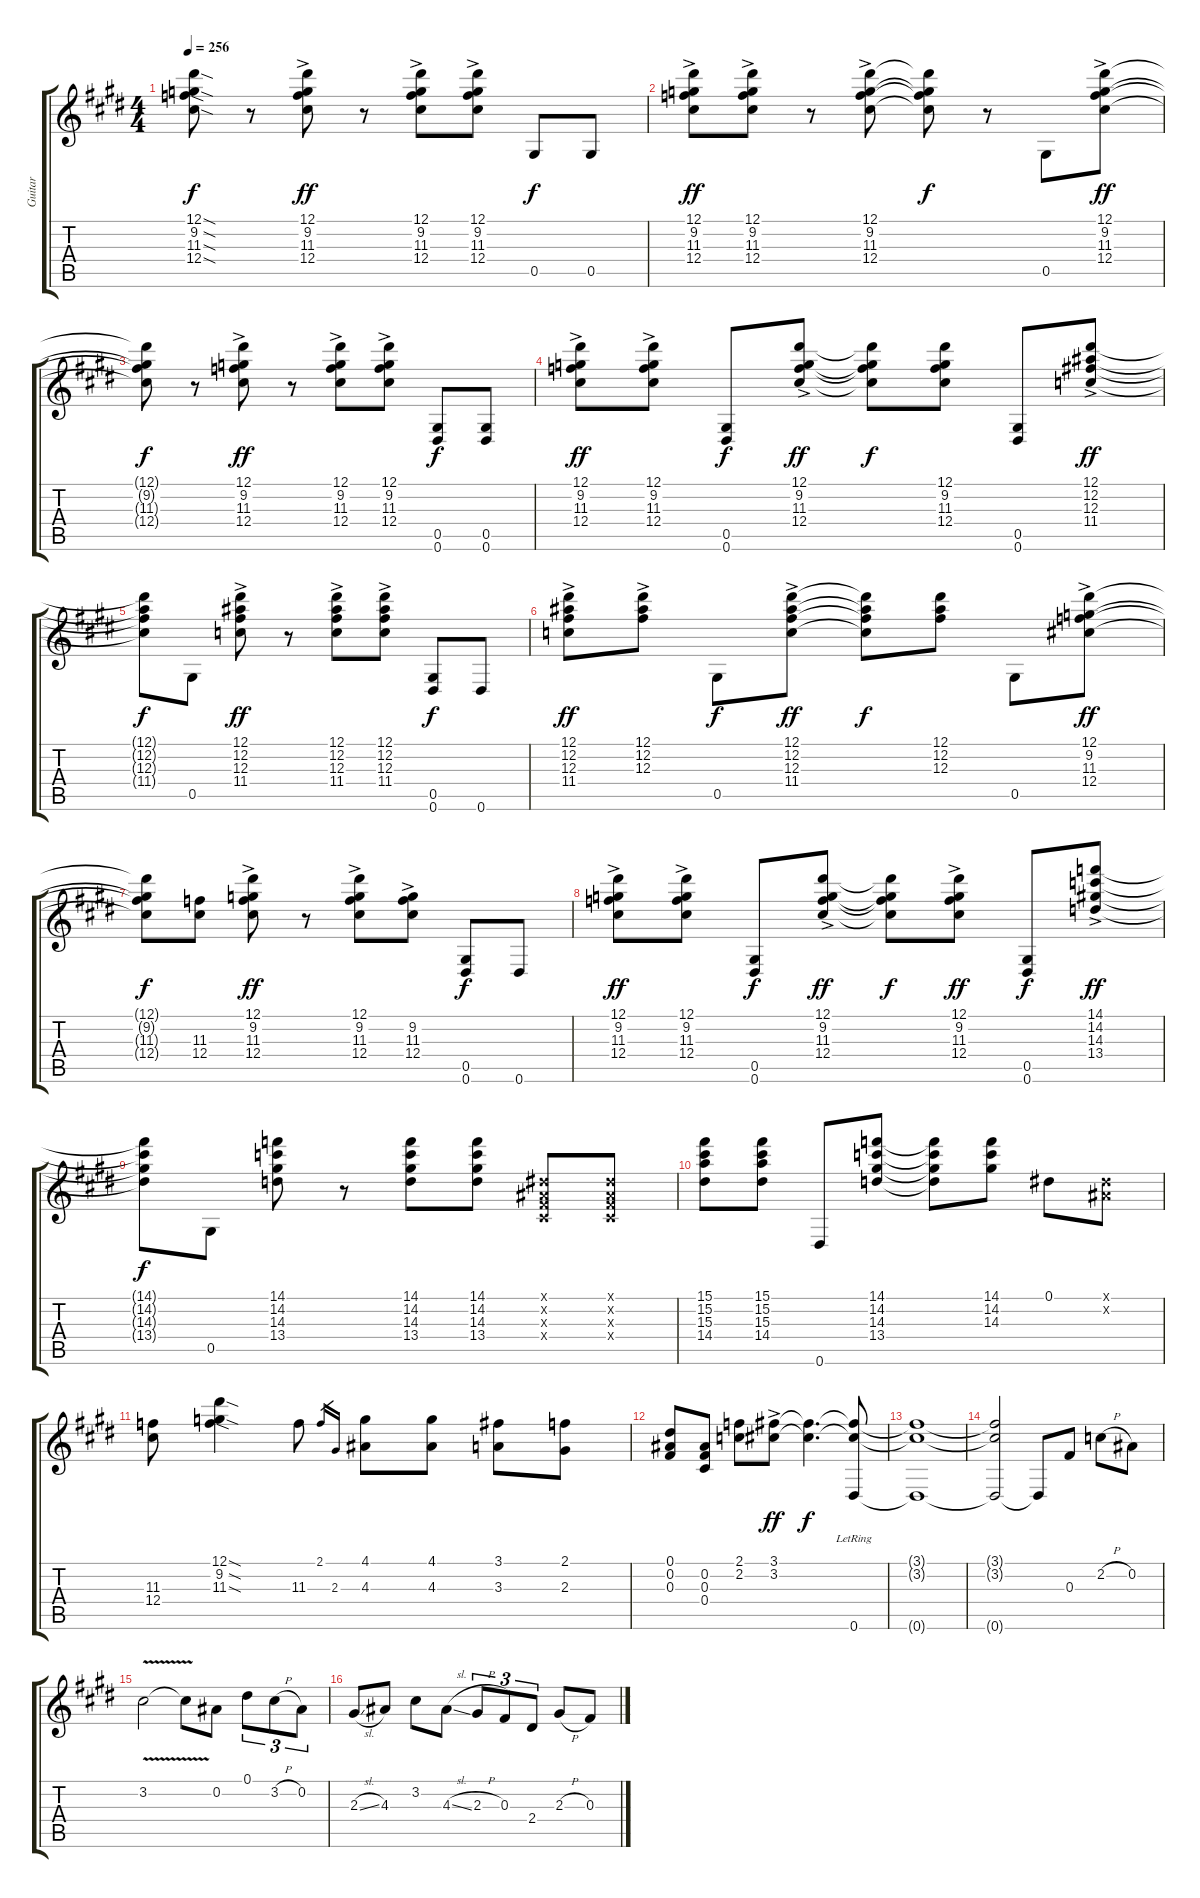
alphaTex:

\track ("Guitar" "Guitar") {instrument electricguitarjazz}
\staff {score tabs}
\tuning (Eb4 Bb3 Gb3 Db3 Ab2 Eb2) {hide}
\ts (4 4)
\tempo 256
\clef g2
\ks e
(12.1{sod t} 9.2{sod t} 11.3{sod t} 12.4{sod t}).8{dy f} r.8 (12.1{ac} 9.2 11.3 12.4).8{dy ff} r.8 (12.1 9.2 11.3 12.4{ac}).8 (12.1{ac} 9.2 11.3 12.4).8 0.5.8{dy f} 0.5.8 |
(12.1{ac} 9.2 11.3 12.4).8{dy ff} (12.1 9.2 11.3 12.4{ac}).8 r.8 (12.1{ac} 9.2 11.3 12.4).8 (12.1{t} 9.2{t} 11.3{t} 12.4{t}).8{dy f} r.8 0.5.8 (12.1{ac} 9.2 11.3 12.4).8{dy ff} |
(12.1{t} 9.2{t} 11.3{t} 12.4{t}).8{dy f} r.8 (12.1 9.2 11.3 12.4{ac}).8{dy ff} r.8 (12.1 9.2 11.3 12.4{ac}).8 (12.1 9.2 11.3 12.4{ac}).8 (0.5 0.6).8{dy f} (0.5 0.6).8 |
(12.1{ac} 9.2 11.3 12.4).8{dy ff} (12.1 9.2 11.3 12.4{ac}).8 (0.5 0.6).8{dy f} (12.1{ac} 9.2 11.3 12.4).8{dy ff} (12.1{t} 9.2{t} 11.3{t} 12.4{t}).8{dy f} (12.1 9.2 11.3 12.4).8 (0.5 0.6).8 (12.1{ac} 12.2 12.3 11.4).8{dy ff} |
(12.1{t} 12.2{t} 12.3{t} 11.4{t}).8{dy f} 0.5.8 (12.1{ac} 12.2 12.3 11.4).8{dy ff} r.8 (12.1 12.2 12.3 11.4{ac}).8 (12.1{ac} 12.2 12.3 11.4).8 (0.5 0.6).8{dy f} 0.6.8 |
(12.1{ac} 12.2 12.3 11.4).8{dy ff} (12.1 12.2 12.3{ac}).8 0.5.8{dy f} (12.1{ac} 12.2 12.3 11.4).8{dy ff} (12.1{t} 12.2{t} 12.3{t} 11.4{t}).8{dy f} (12.1 12.2 12.3).8 0.5.8 (12.1{ac} 9.2 11.3 12.4).8{dy ff} |
(12.1{t} 9.2{t} 11.3{t} 12.4{t}).8{dy f} (11.3 12.4).8 (12.1{ac} 9.2 11.3 12.4).8{dy ff} r.8 (12.1 9.2 11.3 12.4{ac}).8 (9.2{ac} 11.3 12.4).8 (0.5 0.6).8{dy f} 0.6.8 |
(12.1{ac} 9.2 11.3 12.4).8{dy ff} (12.1 9.2 11.3 12.4{ac}).8 (0.5 0.6).8{dy f} (12.1{ac} 9.2 11.3 12.4).8{dy ff} (12.1{t} 9.2{t} 11.3{t} 12.4{t}).8{dy f} (12.1 9.2 11.3 12.4{ac}).8{dy ff} (0.5 0.6).8{dy f} (14.1{ac} 14.2 14.3 13.4).8{dy ff} |
(14.1{t} 14.2{t} 14.3{t} 13.4{t}).8{dy f} 0.5.8 (14.1 14.2 14.3 13.4).8 r.8 (14.1 14.2 14.3 13.4).8 (14.1 14.2 14.3 13.4).8 (0.1{x} 0.2{x} 0.3{x} 0.4{x}).8 (0.1{x} 0.2{x} 0.3{x} 0.4{x}).8 |
(15.1 15.2 15.3 14.4).8 (15.1 15.2 15.3 14.4).8 0.6.8 (14.1 14.2 14.3 13.4).8 (14.1{t} 14.2{t} 14.3{t} 13.4{t}).8 (14.1 14.2 14.3).8 0.1.8 (0.1{x} 0.2{x}).8 |
(11.3 12.4).8 (12.1{sod} 9.2{sod} 11.3{sod}).4 11.3.8 2.1.16{gr} 2.3.16{gr} (4.1 4.3).8 (4.1 4.3).8 (3.1 3.3).8 (2.1 2.3).8 |
(0.1 0.2 0.3).8 (0.2 0.3 0.4).8 (2.1 2.2).8 (3.1 3.2{ac}).8{dy ff} (3.1{t} 3.2{t}).4{d dy f} (3.1{t} 3.2{t} 0.6{lr}).8 |
(3.1{t} 3.2{t} 0.6{t}).1 |
(3.1{t} 3.2{t} 0.6{t}).2 0.6{t}.8 0.3.8 2.2{h}.8 0.2.8 |
3.2{v}.2 3.2{t}.8 0.2.8 0.1.8{tu (3 2)} 3.2{h}.8{tu (3 2)} 0.2.8{tu (3 2)} |
2.3{sl}.8 4.3.8 3.2.8 4.3{sl}.8 2.3{h}.8{tu (3 2)} 0.3.8{tu (3 2)} 2.4.8{tu (3 2)} 2.3{h}.8 0.3.8
